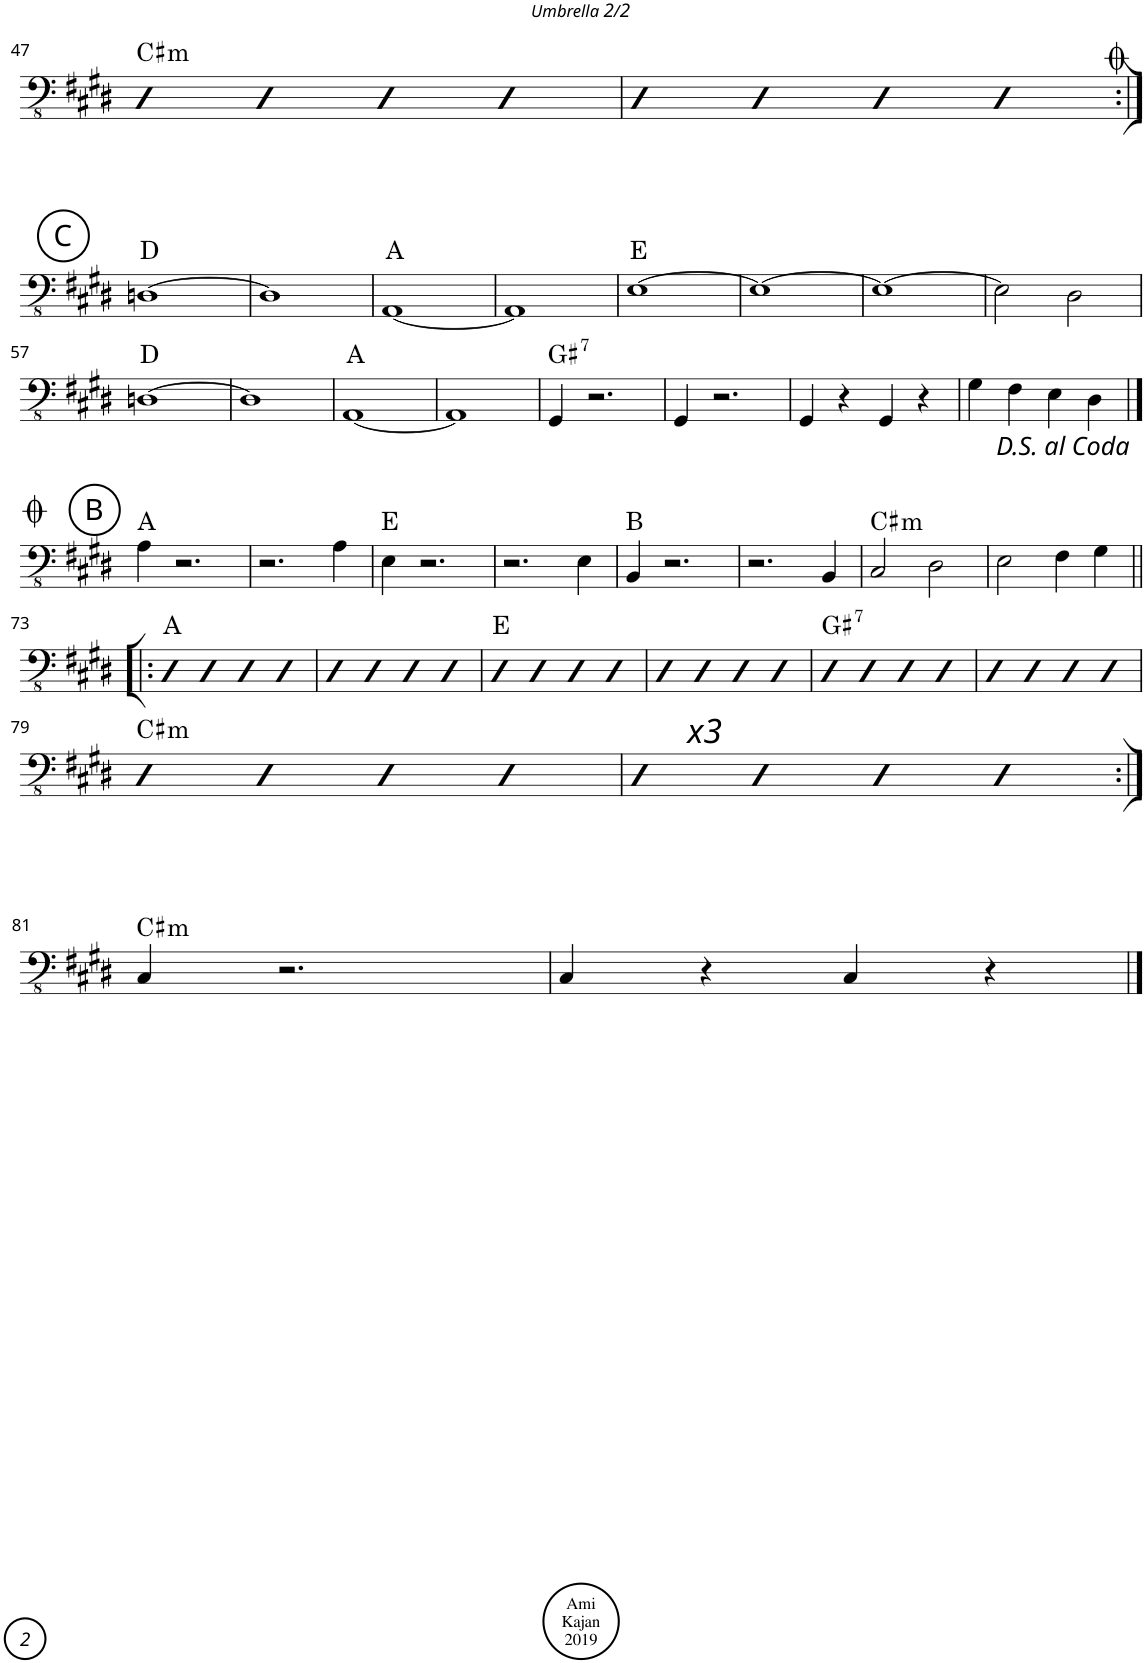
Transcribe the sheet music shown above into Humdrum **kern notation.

**kern	**harte
*part1	*part1
*staff1	*
*I"Acoustic Bass	*
*I'Bass	*
!!LO:PB:g=z
*clefFv4	*
*k[f#c#g#d#]	*
*M4/4	*
=47	=47
!	!LO:H:kt=m
4GG#	C#:min
4GG#	.
4GG#	.
4GG#	.
=48	=48
4GG#	.
4GG#	.
4GG#	.
4GG#	.
!LO:TX:a:t=<i/><font size="27"/><font face="ScoreText"/>	!
!!LO:LB:g=z
!!LO:REH:place=s1:a:cj:enc=circle:fs=14:t=C
=49:|!	=49:|!
[1DDn	D:maj
=50	=50
1DD]	.
=51	=51
[1AAA	A:maj
=52	=52
1AAA]	.
=53	=53
[1EE	E:maj
=54	=54
1EE_	.
=55	=55
1EE_	.
=56	=56
2EE\]	.
2DD#\	.
!!LO:LB:g=z
=57	=57
[1DDn	D:maj
=58	=58
1DD]	.
=59	=59
[1AAA	A:maj
=60	=60
1AAA]	.
=61	=61
!	!LO:H:kt=7
4GGG#/	G#:7
2.r	.
=62	=62
4GGG#/	.
2.r	.
=63	=63
4GGG#/	.
4r	.
4GGG#/	.
4r	.
=64	=64
4GG#\	.
4FF#\	.
4EE\	.
4DD#\	.
!!LO:LB:g=z
!!LO:REH:place=s1:a:cj:enc=circle:fs=14:t=B
==65	==65
4AA\	A:maj
2.r	.
=66	=66
2.r	.
4AA\	.
=67	=67
4EE\	E:maj
2.r	.
=68	=68
2.r	.
4EE\	.
=69	=69
4BBB/	B:maj
2.r	.
=70	=70
2.r	.
4BBB/	.
=71	=71
!	!LO:H:kt=m
2CC#/	C#:min
2DD#\	.
=72	=72
2EE\	.
4FF#\	.
4GG#\	.
!!LO:LB:g=z
=73!|:	=73!|:
4GG#	A:maj
4GG#	.
4GG#	.
4GG#	.
=74	=74
4GG#	.
4GG#	.
4GG#	.
4GG#	.
=75	=75
4GG#	E:maj
4GG#	.
4GG#	.
4GG#	.
=76	=76
4GG#	.
4GG#	.
4GG#	.
4GG#	.
=77	=77
!	!LO:H:kt=7
4GG#	G#:7
4GG#	.
4GG#	.
4GG#	.
=78	=78
4GG#	.
4GG#	.
4GG#	.
4GG#	.
!!LO:LB:g=z
=79	=79
!	!LO:H:kt=m
4GG#	C#:min
4GG#	.
4GG#	.
4GG#	.
=80	=80
!LO:TX:a:i:t=x3	!
4GG#	.
4GG#	.
4GG#	.
4GG#	.
!!LO:LB:g=z
=81:|!	=81:|!
!	!LO:H:kt=m
4CC#/	C#:min
2.r	.
=82	=82
4CC#/	.
4r	.
4CC#/	.
4r	.
==	==
*-	*-
